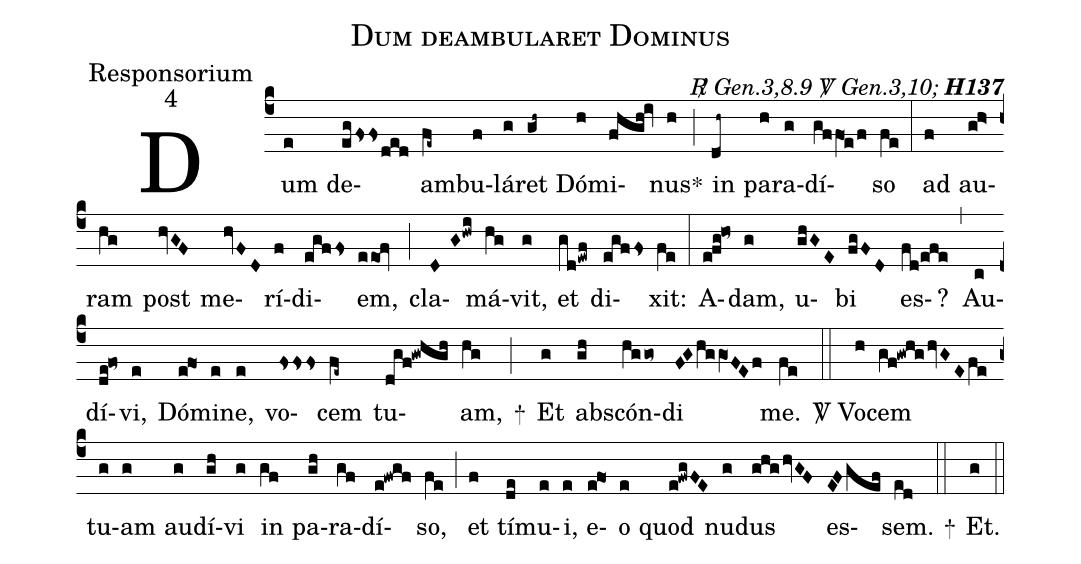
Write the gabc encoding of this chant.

name:Dum deambularet Dominus;
office-part:Responsorium;
mode:4;
commentary:{\itshape\mdseries \Rbar\ Gen.3,8.9 \Vbar\ Gen.3,10;\/} {\bfseries H137};
%%
(c4) Dum(e) de(egfssded)am(fe~)bu(f)lá(g)ret(gh~) Dó(h)mi(fhgh!iv)nus<sp>*</sp>(h) (;)
in(dh~) pa(h)ra(g)dí(gffO1ef)so(fe) (:)
ad(f) au(g!h>)ram(hg) post(hvGF) me(hvFD)rí(f)di(egffs)em,(eeo1!fv) (;)
cla(DG/0hwi)má(hg)vit,(g) et(gd/0ewf) di(egffs)xit:(fe) (:)
A(e!fg@ho~)dam,(g) u(ghGE)bi(fgFD) es(fd/0efe)? (,)
Au(c)dí(de!fo~)vi,(e) Dó(e@fo1)mi(e)ne,(e) vo(fsss)cem(fe~) tu(dgf!gwhgh)am,(hg)  <sp>+</sp>(;)
Et(g) abs(gh)cón(hggo~)di(FGhggO1FEf) me.(fe) (::)
<sp>V/</sp> Vo(h)cem(gf!gwhghvGEfe) tu(g)am(g) au(g)dí(gh)vi(g) in(gf) pa(gh)ra(gf)dí(e!fwgf)so,(fe) (;)
et(f) tí(de)mu(e)i,(e) e(e@fo1)o(e) quod(e!fwgFE) nu(g)dus(ghghvGF) es(EFgef)sem.(ed) <sp>+</sp>(::)
Et.(g) (::)
